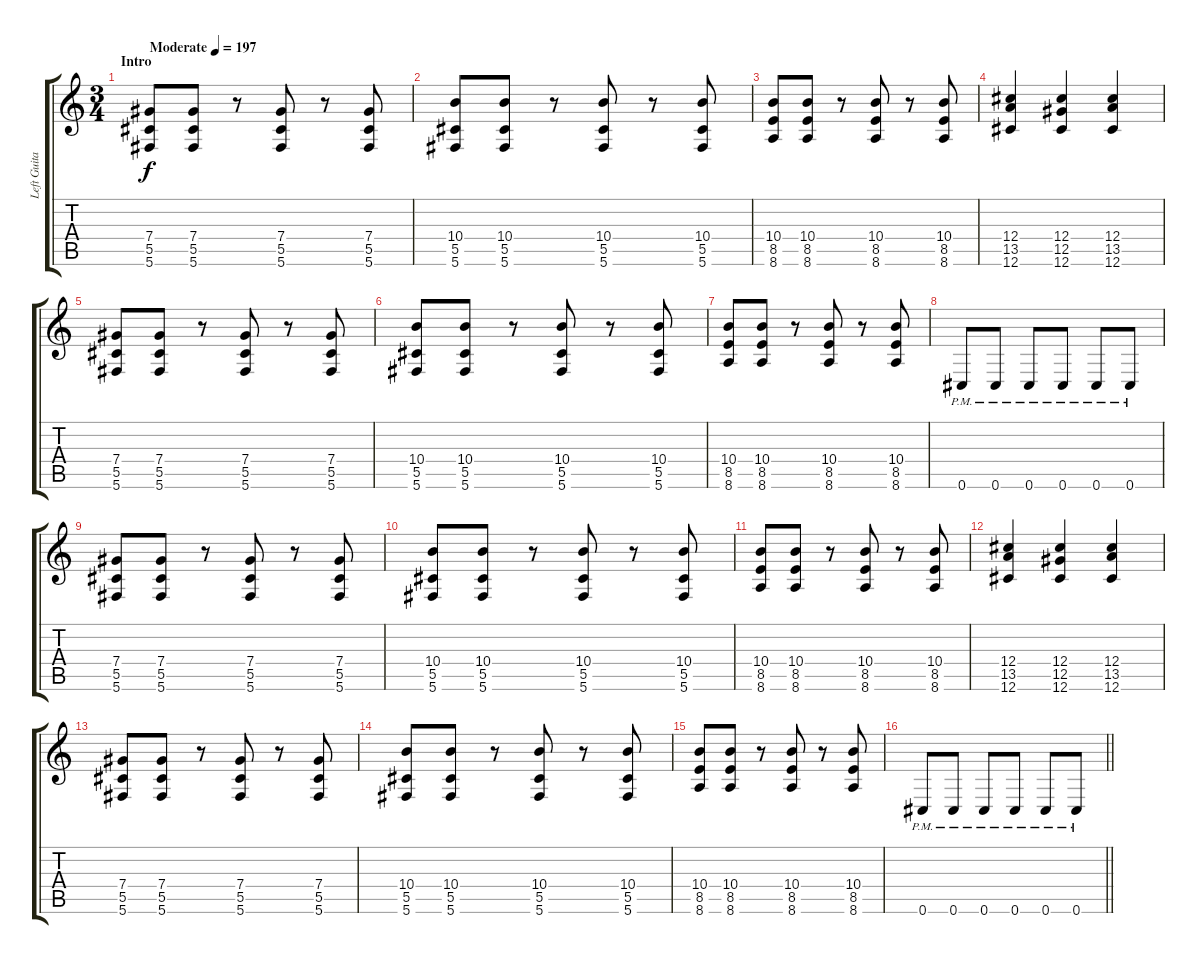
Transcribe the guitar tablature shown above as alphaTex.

\track ("Left Guitar" "Left Guita") {instrument distortionguitar}
\staff {score tabs}
\tuning (Eb4 Bb3 Gb3 Db3 Ab2 Db2) {hide}
\ts (3 4)
\section ("" "Intro")
\tempo (197 "Moderate")
\clef g2
\ks c
(7.4 5.5 5.6).8{dy f instrument distortionguitar} (7.4 5.5 5.6).8 r.8 (7.4 5.5 5.6).8 r.8 (7.4 5.5 5.6).8 |
(10.4 5.5 5.6).8 (10.4 5.5 5.6).8 r.8 (10.4 5.5 5.6).8 r.8 (10.4 5.5 5.6).8 |
(10.4 8.5 8.6).8 (10.4 8.5 8.6).8 r.8 (10.4 8.5 8.6).8 r.8 (10.4 8.5 8.6).8 |
(12.4 13.5 12.6).4 (12.4 12.5 12.6).4 (12.4 13.5 12.6).4 |
(7.4 5.5 5.6).8 (7.4 5.5 5.6).8 r.8 (7.4 5.5 5.6).8 r.8 (7.4 5.5 5.6).8 |
(10.4 5.5 5.6).8 (10.4 5.5 5.6).8 r.8 (10.4 5.5 5.6).8 r.8 (10.4 5.5 5.6).8 |
(10.4 8.5 8.6).8 (10.4 8.5 8.6).8 r.8 (10.4 8.5 8.6).8 r.8 (10.4 8.5 8.6).8 |
0.6{pm}.8 0.6{pm}.8 0.6{pm}.8 0.6{pm}.8 0.6{pm}.8 0.6{pm}.8 |
(7.4 5.5 5.6).8 (7.4 5.5 5.6).8 r.8 (7.4 5.5 5.6).8 r.8 (7.4 5.5 5.6).8 |
(10.4 5.5 5.6).8 (10.4 5.5 5.6).8 r.8 (10.4 5.5 5.6).8 r.8 (10.4 5.5 5.6).8 |
(10.4 8.5 8.6).8 (10.4 8.5 8.6).8 r.8 (10.4 8.5 8.6).8 r.8 (10.4 8.5 8.6).8 |
(12.4 13.5 12.6).4 (12.4 12.5 12.6).4 (12.4 13.5 12.6).4 |
(7.4 5.5 5.6).8 (7.4 5.5 5.6).8 r.8 (7.4 5.5 5.6).8 r.8 (7.4 5.5 5.6).8 |
(10.4 5.5 5.6).8 (10.4 5.5 5.6).8 r.8 (10.4 5.5 5.6).8 r.8 (10.4 5.5 5.6).8 |
(10.4 8.5 8.6).8 (10.4 8.5 8.6).8 r.8 (10.4 8.5 8.6).8 r.8 (10.4 8.5 8.6).8 |
\barLineRight lightlight
0.6{pm}.8 0.6{pm}.8 0.6{pm}.8 0.6{pm}.8 0.6{pm}.8 0.6{pm}.8
